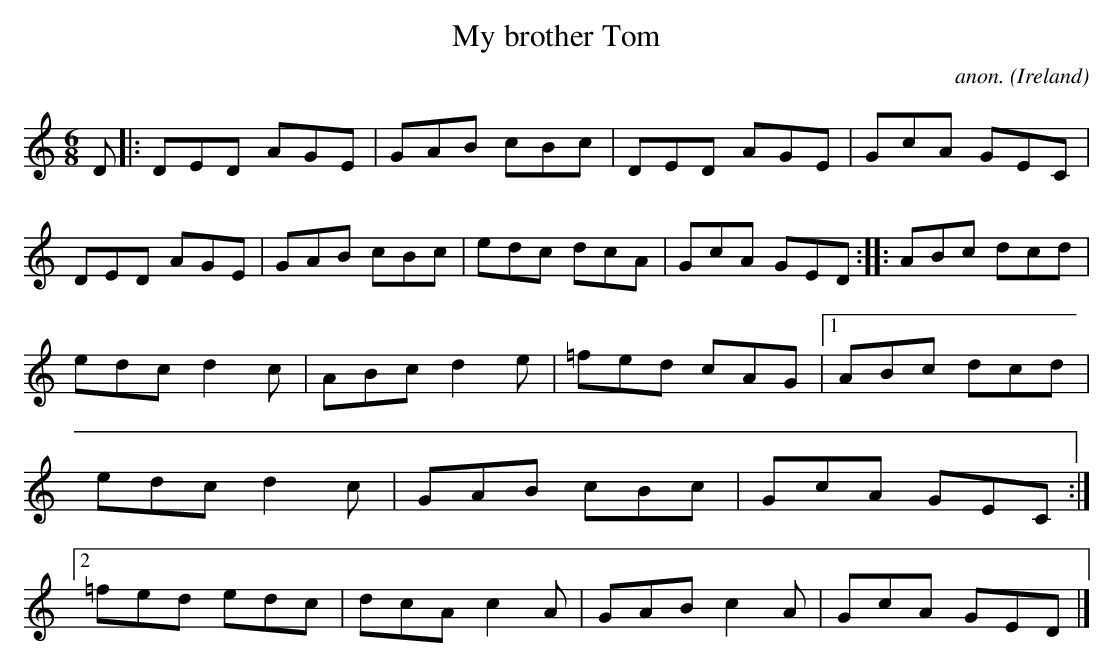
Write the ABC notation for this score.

X:1
T:My brother Tom
C:anon.
O:Ireland
M:6/8
L:1/8
K:Ddor
D|:DED AGE|GAB cBc|DED AGE|GcA GEC|DED AGE|GAB cBc|edc dcA|GcA GED::ABc dcd|
edc d2c|ABc d2e|=fed cAG|[1 ABc dcd|edc d2c|GAB cBc|GcA GEC:|[2 =fed edc|dcA c2A|GAB c2A|GcA GED|]
W:
W:
